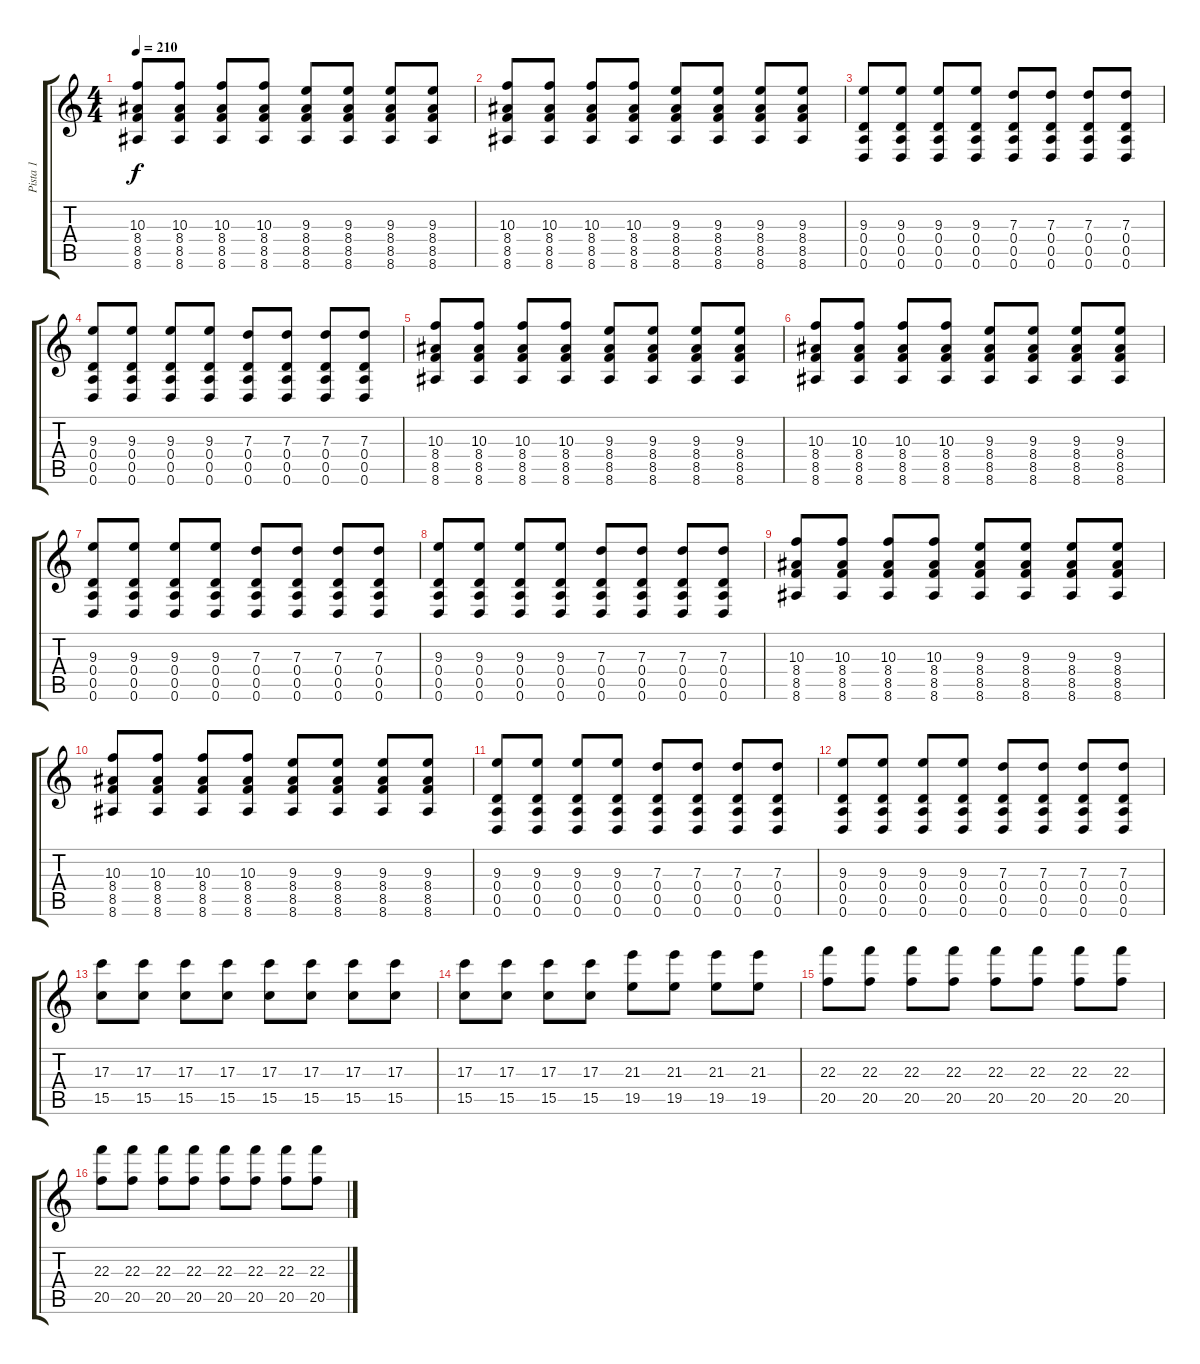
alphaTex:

\track ("Pista 1" "Pista 1") {instrument overdrivenguitar}
\staff {score tabs}
\tuning (E4 B3 G3 D3 A2 D2) {hide}
\ts (4 4)
\tempo 210
\clef g2
\ks c
(10.3 8.4 8.5 8.6).8{dy f} (10.3 8.4 8.5 8.6).8 (10.3 8.4 8.5 8.6).8 (10.3 8.4 8.5 8.6).8 (9.3 8.4 8.5 8.6).8 (9.3 8.4 8.5 8.6).8 (9.3 8.4 8.5 8.6).8 (9.3 8.4 8.5 8.6).8 |
(10.3 8.4 8.5 8.6).8 (10.3 8.4 8.5 8.6).8 (10.3 8.4 8.5 8.6).8 (10.3 8.4 8.5 8.6).8 (9.3 8.4 8.5 8.6).8 (9.3 8.4 8.5 8.6).8 (9.3 8.4 8.5 8.6).8 (9.3 8.4 8.5 8.6).8 |
(9.3 0.4 0.5 0.6).8 (9.3 0.4 0.5 0.6).8 (9.3 0.4 0.5 0.6).8 (9.3 0.4 0.5 0.6).8 (7.3 0.4 0.5 0.6).8 (7.3 0.4 0.5 0.6).8 (7.3 0.4 0.5 0.6).8 (7.3 0.4 0.5 0.6).8 |
(9.3 0.4 0.5 0.6).8 (9.3 0.4 0.5 0.6).8 (9.3 0.4 0.5 0.6).8 (9.3 0.4 0.5 0.6).8 (7.3 0.4 0.5 0.6).8 (7.3 0.4 0.5 0.6).8 (7.3 0.4 0.5 0.6).8 (7.3 0.4 0.5 0.6).8 |
(10.3 8.4 8.5 8.6).8 (10.3 8.4 8.5 8.6).8 (10.3 8.4 8.5 8.6).8 (10.3 8.4 8.5 8.6).8 (9.3 8.4 8.5 8.6).8 (9.3 8.4 8.5 8.6).8 (9.3 8.4 8.5 8.6).8 (9.3 8.4 8.5 8.6).8 |
(10.3 8.4 8.5 8.6).8 (10.3 8.4 8.5 8.6).8 (10.3 8.4 8.5 8.6).8 (10.3 8.4 8.5 8.6).8 (9.3 8.4 8.5 8.6).8 (9.3 8.4 8.5 8.6).8 (9.3 8.4 8.5 8.6).8 (9.3 8.4 8.5 8.6).8 |
(9.3 0.4 0.5 0.6).8 (9.3 0.4 0.5 0.6).8 (9.3 0.4 0.5 0.6).8 (9.3 0.4 0.5 0.6).8 (7.3 0.4 0.5 0.6).8 (7.3 0.4 0.5 0.6).8 (7.3 0.4 0.5 0.6).8 (7.3 0.4 0.5 0.6).8 |
(9.3 0.4 0.5 0.6).8 (9.3 0.4 0.5 0.6).8 (9.3 0.4 0.5 0.6).8 (9.3 0.4 0.5 0.6).8 (7.3 0.4 0.5 0.6).8 (7.3 0.4 0.5 0.6).8 (7.3 0.4 0.5 0.6).8 (7.3 0.4 0.5 0.6).8 |
(10.3 8.4 8.5 8.6).8 (10.3 8.4 8.5 8.6).8 (10.3 8.4 8.5 8.6).8 (10.3 8.4 8.5 8.6).8 (9.3 8.4 8.5 8.6).8 (9.3 8.4 8.5 8.6).8 (9.3 8.4 8.5 8.6).8 (9.3 8.4 8.5 8.6).8 |
(10.3 8.4 8.5 8.6).8 (10.3 8.4 8.5 8.6).8 (10.3 8.4 8.5 8.6).8 (10.3 8.4 8.5 8.6).8 (9.3 8.4 8.5 8.6).8 (9.3 8.4 8.5 8.6).8 (9.3 8.4 8.5 8.6).8 (9.3 8.4 8.5 8.6).8 |
(9.3 0.4 0.5 0.6).8 (9.3 0.4 0.5 0.6).8 (9.3 0.4 0.5 0.6).8 (9.3 0.4 0.5 0.6).8 (7.3 0.4 0.5 0.6).8 (7.3 0.4 0.5 0.6).8 (7.3 0.4 0.5 0.6).8 (7.3 0.4 0.5 0.6).8 |
(9.3 0.4 0.5 0.6).8 (9.3 0.4 0.5 0.6).8 (9.3 0.4 0.5 0.6).8 (9.3 0.4 0.5 0.6).8 (7.3 0.4 0.5 0.6).8 (7.3 0.4 0.5 0.6).8 (7.3 0.4 0.5 0.6).8 (7.3 0.4 0.5 0.6).8 |
(17.3 15.5).8 (17.3 15.5).8 (17.3 15.5).8 (17.3 15.5).8 (17.3 15.5).8 (17.3 15.5).8 (17.3 15.5).8 (17.3 15.5).8 |
(17.3 15.5).8 (17.3 15.5).8 (17.3 15.5).8 (17.3 15.5).8 (21.3 19.5).8 (21.3 19.5).8 (21.3 19.5).8 (21.3 19.5).8 |
(22.3 20.5).8 (22.3 20.5).8 (22.3 20.5).8 (22.3 20.5).8 (22.3 20.5).8 (22.3 20.5).8 (22.3 20.5).8 (22.3 20.5).8 |
(22.3 20.5).8 (22.3 20.5).8 (22.3 20.5).8 (22.3 20.5).8 (22.3 20.5).8 (22.3 20.5).8 (22.3 20.5).8 (22.3 20.5).8
